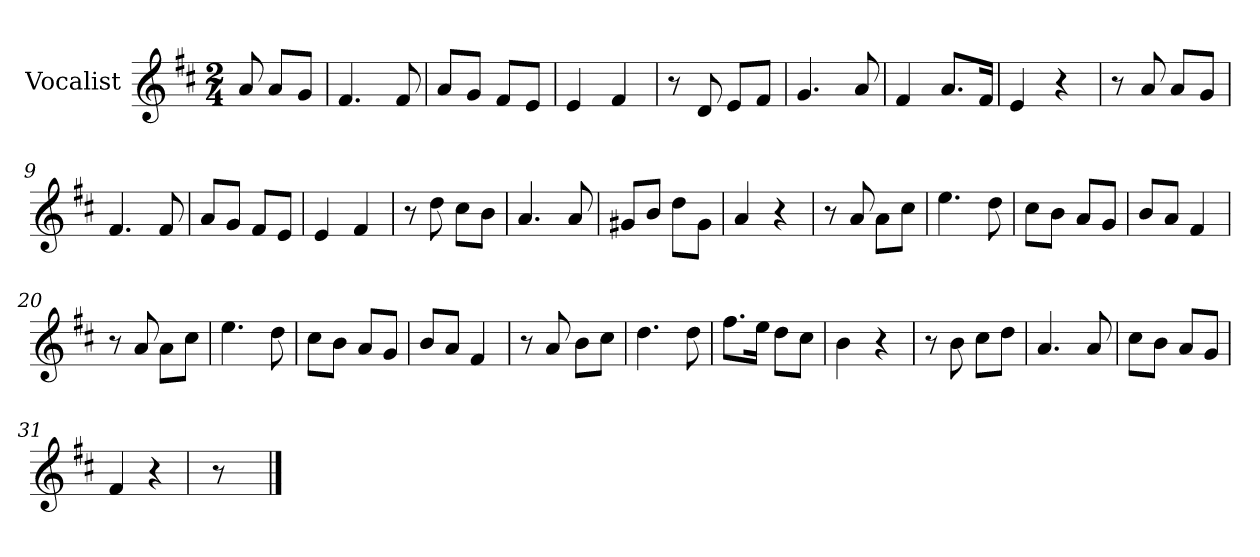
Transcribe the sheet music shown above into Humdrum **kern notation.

**kern
*part1
*staff1
*I"Vocalist
*k[f#c#]
*D:
*M2/4
=
8a
8aL
8gJ
=1
4.f#
8f#
=2
8aL
8gJ
8f#L
8eJ
=3
4e
4f#
=4
8r
8d
8eL
8f#J
=5
4.g
8a
=6
4f#
8.aL
16f#Jk
=7
4e
4r
=8
8r
8a
8aL
8gJ
=9
4.f#
8f#
=10
8aL
8gJ
8f#L
8eJ
=11
4e
4f#
=12
8r
8dd
8cc#L
8bJ
=13
4.a
8a
=14
8g#XL
8bJ
8ddL
8g#J
=15
4a
4r
=16
8r
8a
8aL
8cc#J
=17
4.ee
8dd
=18
8cc#L
8bJ
8aL
8gJ
=19
8bL
8aJ
4f#
=20
8r
8a
8aL
8cc#J
=21
4.ee
8dd
=22
8cc#L
8bJ
8aL
8gJ
=23
8bL
8aJ
4f#
=24
8r
8a
8bL
8cc#J
=25
4.dd
8dd
=26
8.ff#L
16eeJk
8ddL
8cc#J
=27
4b
4r
=28
8r
8b
8cc#L
8ddJ
=29
4.a
8a
=30
8cc#L
8bJ
8aL
8gJ
=31
4f#
4r
=32
8r
==
*-
